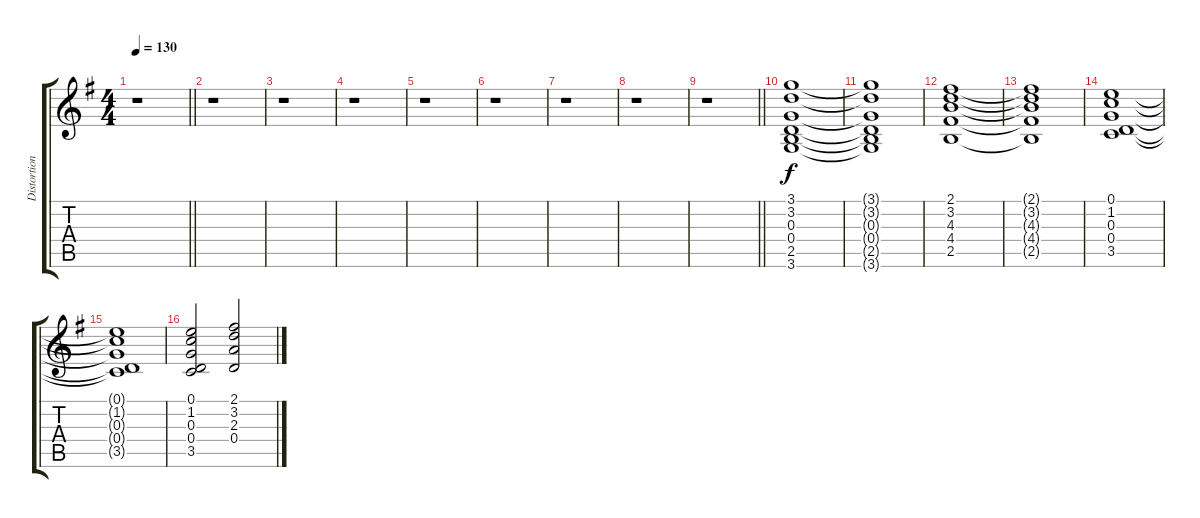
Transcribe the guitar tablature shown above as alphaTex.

\track ("Distortion" "Distortion") {instrument distortionguitar}
\staff {score tabs}
\tuning (E4 B3 G3 D3 A2 E2) {hide}
\ts (4 4)
\tempo 130
\clef g2
\barLineRight lightlight
\ks g
r.1{dy f} |
r.1 |
r.1 |
r.1 |
r.1 |
r.1 |
r.1 |
r.1 |
\barLineRight lightlight
r.1 |
(3.1 3.2 0.3 0.4 2.5 3.6).1 |
(3.1{t} 3.2{t} 0.3{t} 0.4{t} 2.5{t} 3.6{t}).1 |
(2.1 3.2 4.3 4.4 2.5).1 |
(2.1{t} 3.2{t} 4.3{t} 4.4{t} 2.5{t}).1 |
(0.1 1.2 0.3 0.4 3.5).1 |
(0.1{t} 1.2{t} 0.3{t} 0.4{t} 3.5{t}).1 |
(0.1 1.2 0.3 0.4 3.5).2 (2.1 3.2 2.3 0.4).2
